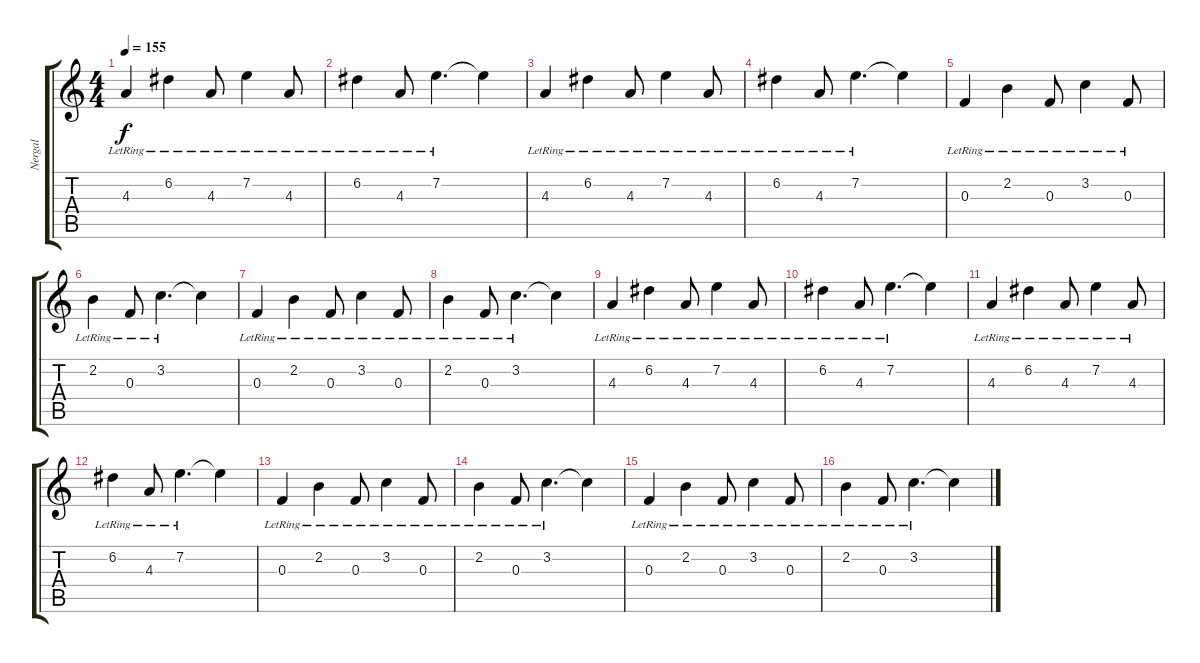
\track ("Nergal" "Nergal") {instrument electricguitarjazz}
\staff {score tabs}
\tuning (D4 A3 F3 C3 G2 D2) {hide}
\ts (4 4)
\tempo 155
\clef g2
\ks c
4.3{lr}.4{dy f instrument electricguitarjazz} 6.2{lr}.4 4.3{lr}.8 7.2{lr}.4 4.3{lr}.8 |
6.2{lr}.4 4.3{lr}.8 7.2{lr}.4{d} 7.2{t}.4 |
4.3{lr}.4 6.2{lr}.4 4.3{lr}.8 7.2{lr}.4 4.3{lr}.8 |
6.2{lr}.4 4.3{lr}.8 7.2{lr}.4{d} 7.2{t}.4 |
0.3{lr}.4 2.2{lr}.4 0.3{lr}.8 3.2{lr}.4 0.3{lr}.8 |
2.2{lr}.4 0.3{lr}.8 3.2{lr}.4{d} 3.2{t}.4 |
0.3{lr}.4 2.2{lr}.4 0.3{lr}.8 3.2{lr}.4 0.3{lr}.8 |
2.2{lr}.4 0.3{lr}.8 3.2{lr}.4{d} 3.2{t}.4 |
4.3{lr}.4 6.2{lr}.4 4.3{lr}.8 7.2{lr}.4 4.3{lr}.8 |
6.2{lr}.4 4.3{lr}.8 7.2{lr}.4{d} 7.2{t}.4 |
4.3{lr}.4 6.2{lr}.4 4.3{lr}.8 7.2{lr}.4 4.3{lr}.8 |
6.2{lr}.4 4.3{lr}.8 7.2{lr}.4{d} 7.2{t}.4 |
0.3{lr}.4 2.2{lr}.4 0.3{lr}.8 3.2{lr}.4 0.3{lr}.8 |
2.2{lr}.4 0.3{lr}.8 3.2{lr}.4{d} 3.2{t}.4 |
0.3{lr}.4 2.2{lr}.4 0.3{lr}.8 3.2{lr}.4 0.3{lr}.8 |
2.2{lr}.4 0.3{lr}.8 3.2{lr}.4{d} 3.2{t}.4
